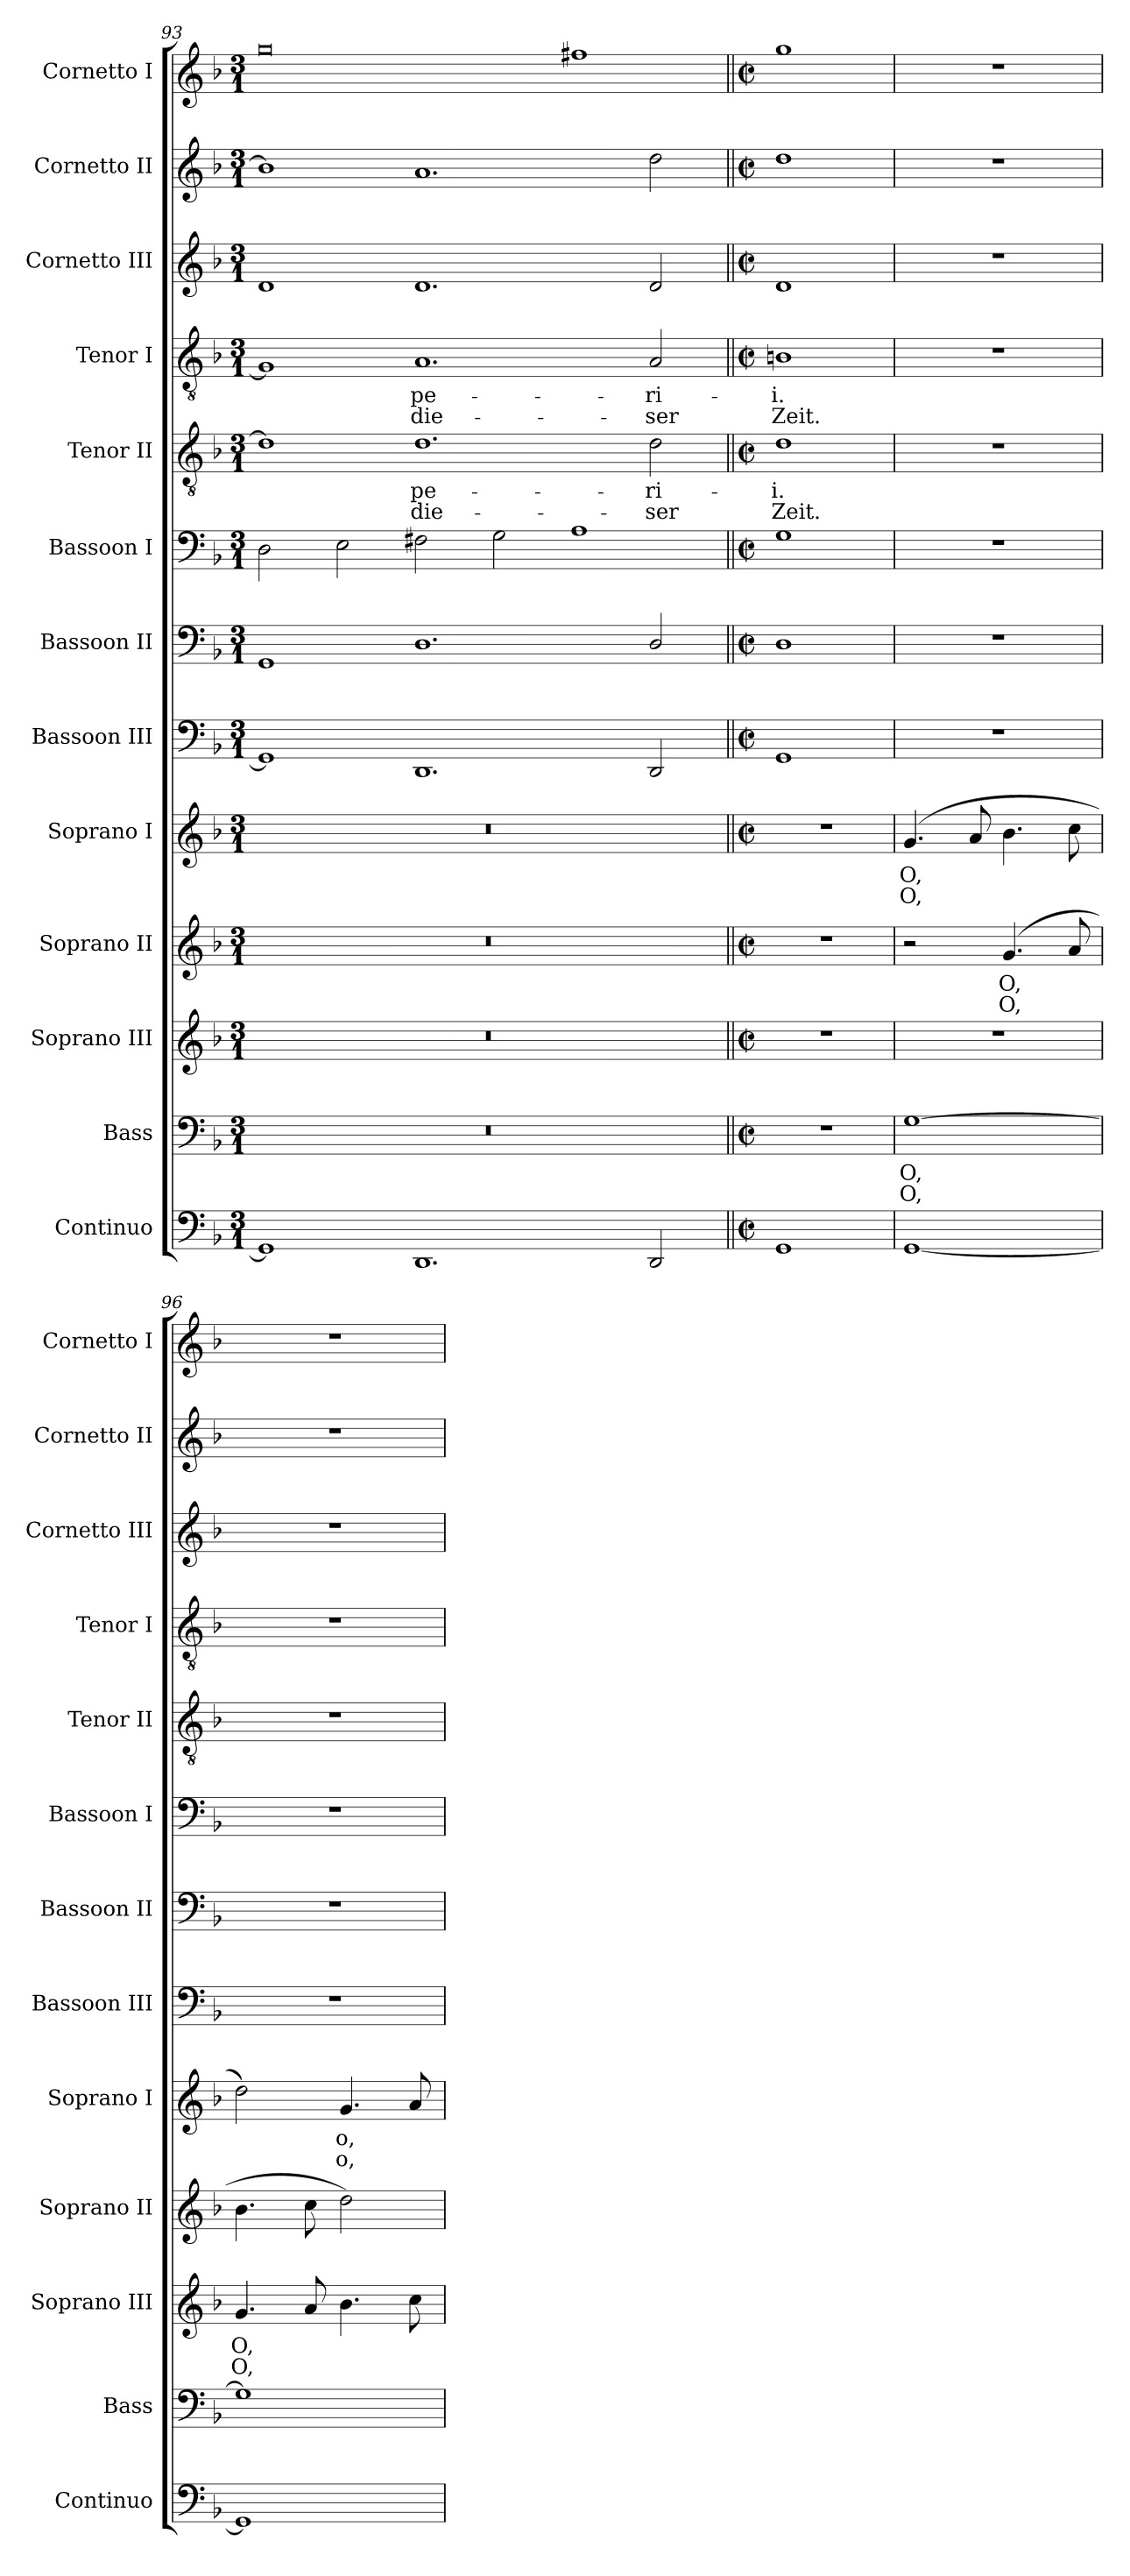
**kern	**kern	**text	**text	**kern	**text	**text	**kern	**text	**text	**kern	**text	**text	**kern	**kern	**kern	**kern	**text	**text	**kern	**text	**text	**kern	**kern	**kern
*part13	*part12	*part12	*part12	*part11	*part11	*part11	*part10	*part10	*part10	*part9	*part9	*part9	*part8	*part7	*part6	*part5	*part5	*part5	*part4	*part4	*part4	*part3	*part2	*part1
*staff13	*staff12	*staff12	*staff12	*staff11	*staff11	*staff11	*staff10	*staff10	*staff10	*staff9	*staff9	*staff9	*staff8	*staff7	*staff6	*staff5	*staff5	*staff5	*staff4	*staff4	*staff4	*staff3	*staff2	*staff1
*I"Continuo	*I"Bass	*	*	*I"Soprano III	*	*	*I"Soprano II	*	*	*I"Soprano I	*	*	*I"Bassoon III	*I"Bassoon II	*I"Bassoon I	*I"Tenor II	*	*	*I"Tenor I	*	*	*I"Cornetto III	*I"Cornetto II	*I"Cornetto I
*I'Continuo	*I'Bass	*	*	*I'Soprano III	*	*	*I'Soprano II	*	*	*I'Soprano I	*	*	*I'Bassoon III	*I'Bassoon II	*I'Bassoon I	*I'Tenor II	*	*	*I'Tenor I	*	*	*I'Cornetto III	*I'Cornetto II	*I'Cornetto I
*clefF4	*clefF4	*	*	*clefG2	*	*	*clefG2	*	*	*clefG2	*	*	*clefF4	*clefF4	*clefF4	*clefGv2	*	*	*clefGv2	*	*	*clefG2	*clefG2	*clefG2
*k[b-]	*k[b-]	*	*	*k[b-]	*	*	*k[b-]	*	*	*k[b-]	*	*	*k[b-]	*k[b-]	*k[b-]	*k[b-]	*	*	*k[b-]	*	*	*k[b-]	*k[b-]	*k[b-]
*F:	*F:	*	*	*F:	*	*	*F:	*	*	*F:	*	*	*F:	*F:	*F:	*F:	*	*	*F:	*	*	*F:	*F:	*F:
*M3/1	*M3/1	*	*	*M3/1	*	*	*M3/1	*	*	*M3/1	*	*	*M3/1	*M3/1	*M3/1	*M3/1	*	*	*M3/1	*	*	*M3/1	*M3/1	*M3/1
=93	=93	=93	=93	=93	=93	=93	=93	=93	=93	=93	=93	=93	=93	=93	=93	=93	=93	=93	=93	=93	=93	=93	=93	=93
!	!LO:N:vis=0	!	!	!LO:N:vis=0	!	!	!LO:N:vis=0	!	!	!LO:N:vis=0	!	!	!	!	!	!	!	!	!	!	!	!	!	!
1GG]	0.r	.	.	0.r	.	.	0.r	.	.	0.r	.	.	1GG]	1GG	2D	1d]	.	.	1G]	.	.	1d	1b-]	0gg
.	.	.	.	.	.	.	.	.	.	.	.	.	.	.	2E	.	.	.	.	.	.	.	.	.
!	!	!	!	!	!	!	!	!	!	!	!	!	!	!	!	!	!LO:LY:b	!LO:LY:b	!	!LO:LY:b	!LO:LY:b	!	!	!
1.DD	.	.	.	.	.	.	.	.	.	.	.	.	1.DD	1.D	2F#X	1.d	pe-	-die-	1.A	pe-	-die-	1.d	1.a	.
.	.	.	.	.	.	.	.	.	.	.	.	.	.	.	2G	.	.	.	.	.	.	.	.	.
.	.	.	.	.	.	.	.	.	.	.	.	.	.	.	1A	.	.	.	.	.	.	.	.	1ff#X
!	!	!	!	!	!	!	!	!	!	!	!	!	!	!	!	!	!LO:LY:b	!LO:LY:b	!	!LO:LY:b	!LO:LY:b	!	!	!
2DD	.	.	.	.	.	.	.	.	.	.	.	.	2DD	2D/	.	2d	-ri-	-ser	2A	-ri-	-ser	2d	2dd	.
=94||	=94||	=94||	=94||	=94||	=94||	=94||	=94||	=94||	=94||	=94||	=94||	=94||	=94||	=94||	=94||	=94||	=94||	=94||	=94||	=94||	=94||	=94||	=94||	=94||
*M2/2	*M2/2	*	*	*M2/2	*	*	*M2/2	*	*	*M2/2	*	*	*M2/2	*M2/2	*M2/2	*M2/2	*	*	*M2/2	*	*	*M2/2	*M2/2	*M2/2
*met(c|)	*met(c|)	*	*	*met(c|)	*	*	*met(c|)	*	*	*met(c|)	*	*	*met(c|)	*met(c|)	*met(c|)	*met(c|)	*	*	*met(c|)	*	*	*met(c|)	*met(c|)	*met(c|)
!	!	!	!	!	!	!	!	!	!	!	!	!	!	!	!	!	!LO:LY:b	!LO:LY:b	!	!LO:LY:b	!LO:LY:b	!	!	!
1GG	1r	.	.	1r	.	.	1r	.	.	1r	.	.	1GG	1D	1G	1d	i.	Zeit.	1Bn	i.	Zeit.	1d	1dd	1gg
=95	=95	=95	=95	=95	=95	=95	=95	=95	=95	=95	=95	=95	=95	=95	=95	=95	=95	=95	=95	=95	=95	=95	=95	=95
!	!	!LO:LY:b	!LO:LY:b	!	!	!	!	!	!	!	!LO:LY:b	!LO:LY:b	!	!	!	!	!	!	!	!	!	!	!	!
[1GG	[1G	O,	O,	1r	.	.	2r	.	.	(<4.g	O,	O,	1r	1r	1r	1r	.	.	1r	.	.	1r	1r	1r
.	.	.	.	.	.	.	.	.	.	8a/	.	.	.	.	.	.	.	.	.	.	.	.	.	.
!	!	!	!	!	!	!	!	!LO:LY:b	!LO:LY:b	!	!	!	!	!	!	!	!	!	!	!	!	!	!	!
.	.	.	.	.	.	.	(>4.g	O,	O,	4.b-\	.	.	.	.	.	.	.	.	.	.	.	.	.	.
.	.	.	.	.	.	.	8a/	.	.	8cc	.	.	.	.	.	.	.	.	.	.	.	.	.	.
=96	=96	=96	=96	=96	=96	=96	=96	=96	=96	=96	=96	=96	=96	=96	=96	=96	=96	=96	=96	=96	=96	=96	=96	=96
!	!	!	!	!	!LO:LY:b	!LO:LY:b	!	!	!	!	!	!	!	!	!	!	!	!	!	!	!	!	!	!
1GG]	1G]	.	.	4.g	O,	O,	4.b-	.	.	2dd)	.	.	1r	1r	1r	1r	.	.	1r	.	.	1r	1r	1r
.	.	.	.	8a/	.	.	8cc	.	.	.	.	.	.	.	.	.	.	.	.	.	.	.	.	.
!	!	!	!	!	!	!	!	!	!	!	!LO:LY:b	!LO:LY:b	!	!	!	!	!	!	!	!	!	!	!	!
.	.	.	.	4.b-	.	.	2dd)	.	.	4.g	o,	o,	.	.	.	.	.	.	.	.	.	.	.	.
.	.	.	.	8cc	.	.	.	.	.	8a/	.	.	.	.	.	.	.	.	.	.	.	.	.	.
=	=	=	=	=	=	=	=	=	=	=	=	=	=	=	=	=	=	=	=	=	=	=	=	=
*-	*-	*-	*-	*-	*-	*-	*-	*-	*-	*-	*-	*-	*-	*-	*-	*-	*-	*-	*-	*-	*-	*-	*-	*-
